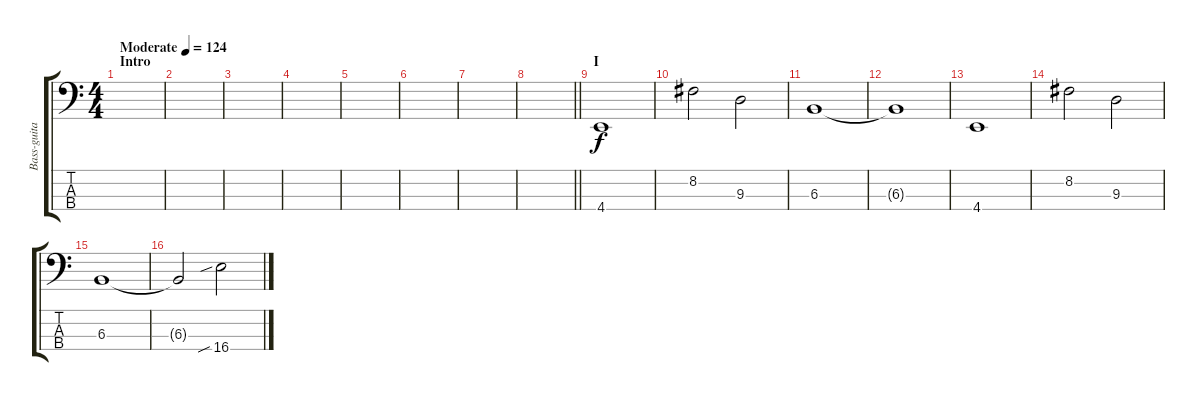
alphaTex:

\track ("Bass-guitar (Bergelmir)" "Bass-guita") {instrument electricbassfinger}
\staff {score tabs}
\tuning (Eb2 Bb1 F1 C1) {hide}
\ts (4 4)
\section ("" "Intro")
\tempo (124 "Moderate")
\clef f4
\ks c
|
|
|
|
|
|
|
\barLineRight lightlight
|
\section ("" "I")
4.4.1 |
8.2.2 9.3.2 |
6.3.1 |
6.3{t}.1 |
4.4.1 |
8.2.2 9.3.2 |
6.3.1 |
6.3{t}.2 16.4{sib ss}.2
